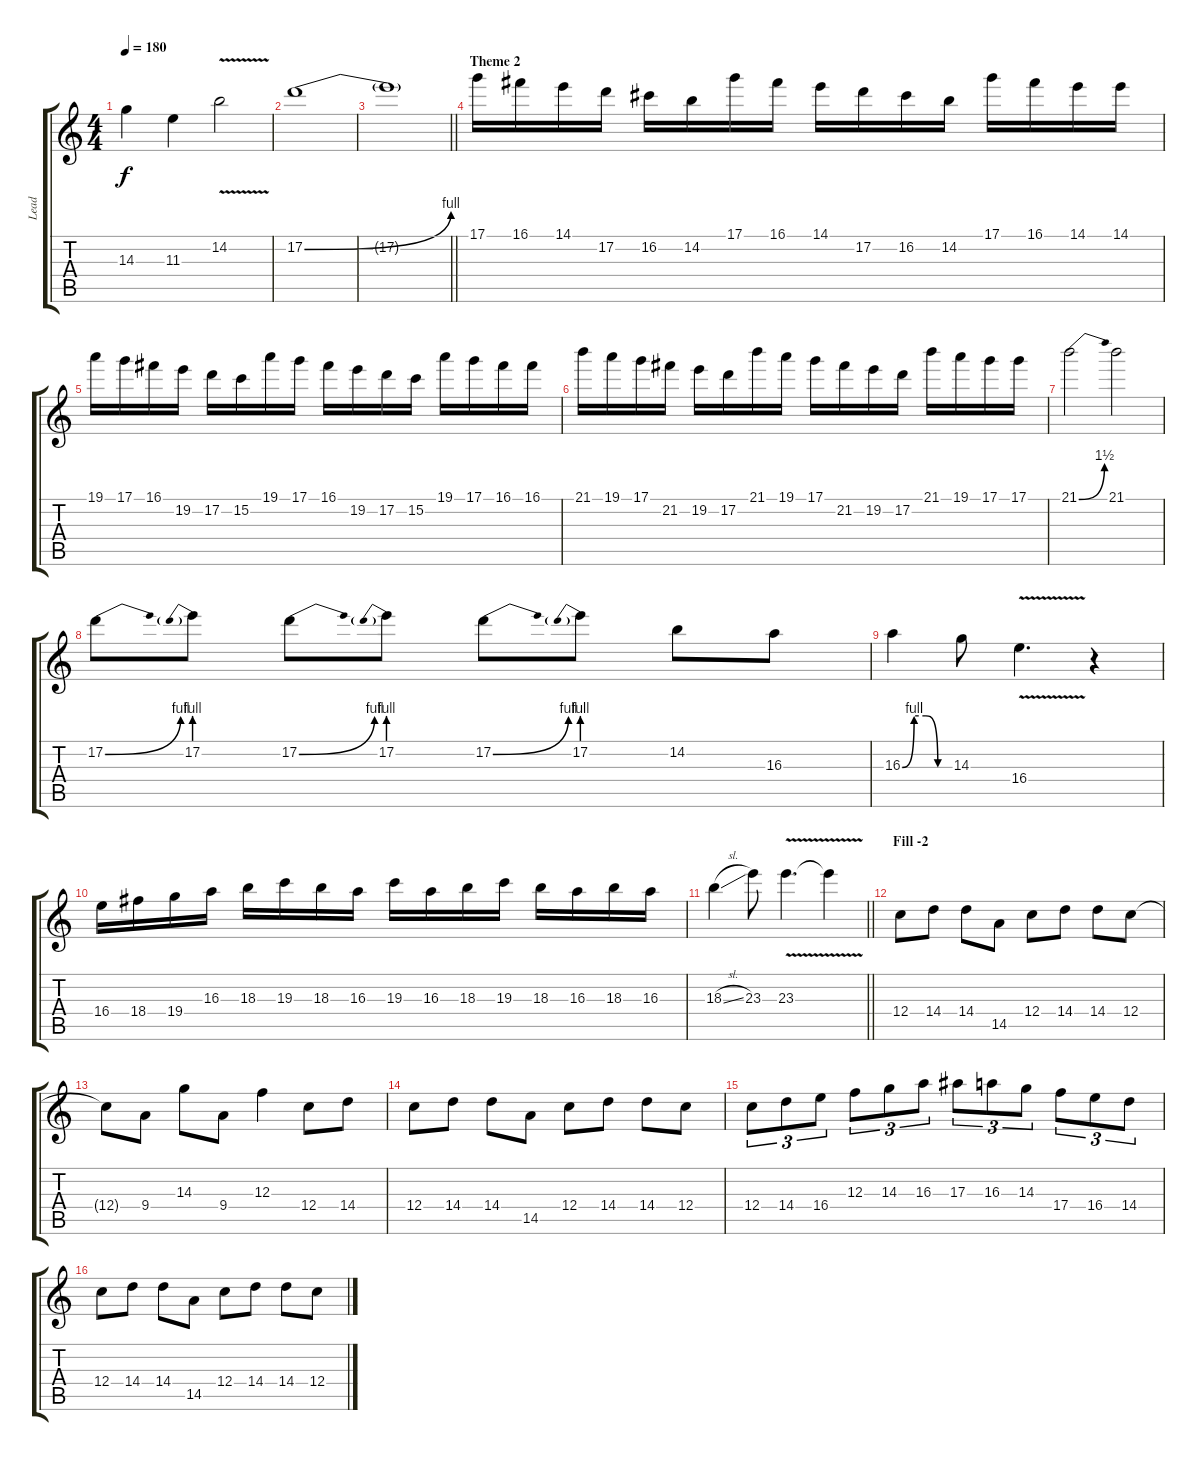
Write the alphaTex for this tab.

\track ("Lead" "Lead") {instrument distortionguitar}
\staff {score tabs}
\tuning (D4 A3 F3 C3 G2 D2) {hide}
\ts (4 4)
\tempo 180
\clef g2
\ks c
14.3.4{dy f} 11.3.4 14.2{v}.2 |
17.2{be (bend 0 0 60 4)}.1 |
\barLineRight lightlight
17.2{t}.1 |
\section ("" "Theme 2")
17.1.16 16.1.16 14.1.16 17.2.16 16.2.16 14.2.16 17.1.16 16.1.16 14.1.16 17.2.16 16.2.16 14.2.16 17.1.16 16.1.16 14.1.16 14.1.16 |
19.1.16 17.1.16 16.1.16 19.2.16 17.2.16 15.2.16 19.1.16 17.1.16 16.1.16 19.2.16 17.2.16 15.2.16 19.1.16 17.1.16 16.1.16 16.1.16 |
21.1.16 19.1.16 17.1.16 21.2.16 19.2.16 17.2.16 21.1.16 19.1.16 17.1.16 21.2.16 19.2.16 17.2.16 21.1.16 19.1.16 17.1.16 17.1.16 |
21.1{be (bend 0 0 60 6)}.2 21.1.2 |
17.2{be (bend 0 0 60 4)}.8 17.2{be (prebend 0 4 60 4)}.8 17.2{be (bend 0 0 60 4)}.8 17.2{be (prebend 0 4 60 4)}.8 17.2{be (bend 0 0 60 4)}.8 17.2{be (prebend 0 4 60 4)}.8 14.2.8 16.3.8 |
16.3{be (custom 0 0 15 4 30 4 45 0 60 0)}.4 14.3.8 16.4{v}.4{d} r.4 |
16.4.16 18.4.16 19.4.16 16.3.16 18.3.16 19.3.16 18.3.16 16.3.16 19.3.16 16.3.16 18.3.16 19.3.16 18.3.16 16.3.16 18.3.16 16.3.16 |
\barLineRight lightlight
18.3{sl}.4 23.3.8 23.3{v}.4{d} 23.3{v t}.4 |
\section ("" "Fill -2")
12.4.8 14.4.8 14.4.8 14.5.8 12.4.8 14.4.8 14.4.8 12.4.8 |
12.4{t}.8 9.4.8 14.3.8 9.4.8 12.3.4 12.4.8 14.4.8 |
12.4.8 14.4.8 14.4.8 14.5.8 12.4.8 14.4.8 14.4.8 12.4.8 |
12.4.8{tu (3 2)} 14.4.8{tu (3 2)} 16.4.8{tu (3 2)} 12.3.8{tu (3 2)} 14.3.8{tu (3 2)} 16.3.8{tu (3 2)} 17.3.8{tu (3 2)} 16.3.8{tu (3 2)} 14.3.8{tu (3 2)} 17.4.8{tu (3 2)} 16.4.8{tu (3 2)} 14.4.8{tu (3 2)} |
12.4.8 14.4.8 14.4.8 14.5.8 12.4.8 14.4.8 14.4.8 12.4.8
